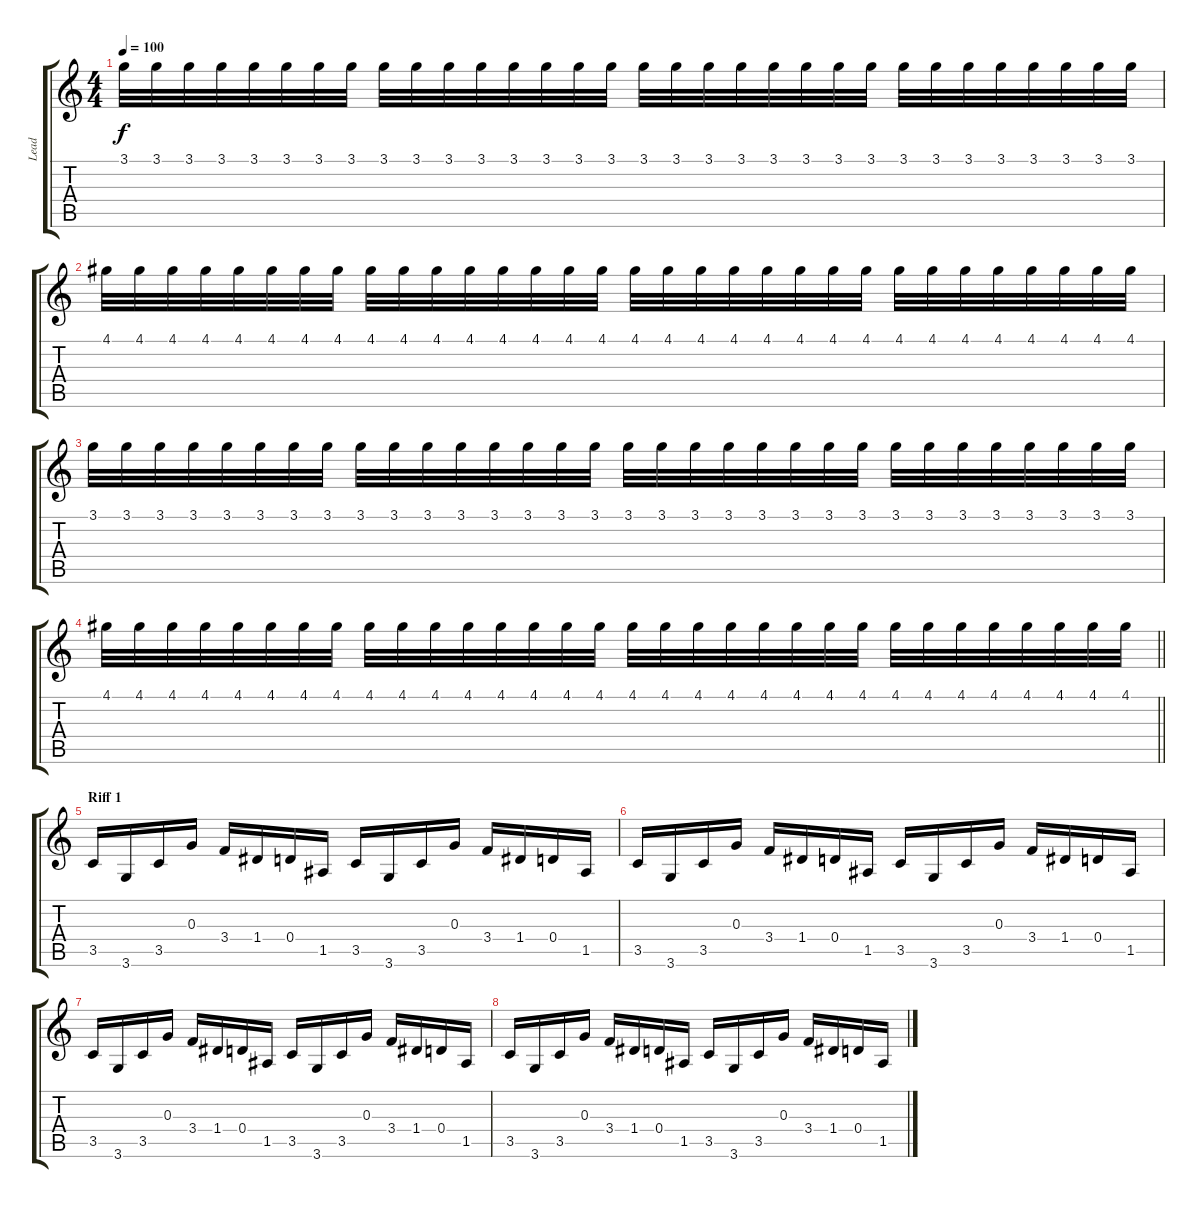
\track ("Lead" "Lead") {instrument distortionguitar}
\staff {score tabs}
\tuning (E4 B3 G3 D3 A2 E2) {hide}
\ts (4 4)
\tempo 100
\clef g2
\ks c
3.1.32{dy f} 3.1.32 3.1.32 3.1.32 3.1.32 3.1.32 3.1.32 3.1.32 3.1.32 3.1.32 3.1.32 3.1.32 3.1.32 3.1.32 3.1.32 3.1.32 3.1.32 3.1.32 3.1.32 3.1.32 3.1.32 3.1.32 3.1.32 3.1.32 3.1.32 3.1.32 3.1.32 3.1.32 3.1.32 3.1.32 3.1.32 3.1.32 |
4.1.32 4.1.32 4.1.32 4.1.32 4.1.32 4.1.32 4.1.32 4.1.32 4.1.32 4.1.32 4.1.32 4.1.32 4.1.32 4.1.32 4.1.32 4.1.32 4.1.32 4.1.32 4.1.32 4.1.32 4.1.32 4.1.32 4.1.32 4.1.32 4.1.32 4.1.32 4.1.32 4.1.32 4.1.32 4.1.32 4.1.32 4.1.32 |
3.1.32 3.1.32 3.1.32 3.1.32 3.1.32 3.1.32 3.1.32 3.1.32 3.1.32 3.1.32 3.1.32 3.1.32 3.1.32 3.1.32 3.1.32 3.1.32 3.1.32 3.1.32 3.1.32 3.1.32 3.1.32 3.1.32 3.1.32 3.1.32 3.1.32 3.1.32 3.1.32 3.1.32 3.1.32 3.1.32 3.1.32 3.1.32 |
\barLineRight lightlight
4.1.32 4.1.32 4.1.32 4.1.32 4.1.32 4.1.32 4.1.32 4.1.32 4.1.32 4.1.32 4.1.32 4.1.32 4.1.32 4.1.32 4.1.32 4.1.32 4.1.32 4.1.32 4.1.32 4.1.32 4.1.32 4.1.32 4.1.32 4.1.32 4.1.32 4.1.32 4.1.32 4.1.32 4.1.32 4.1.32 4.1.32 4.1.32 |
\section ("" "Riff 1")
3.5.16 3.6.16 3.5.16 0.3.16 3.4.16 1.4.16 0.4.16 1.5.16 3.5.16 3.6.16 3.5.16 0.3.16 3.4.16 1.4.16 0.4.16 1.5.16 |
3.5.16 3.6.16 3.5.16 0.3.16 3.4.16 1.4.16 0.4.16 1.5.16 3.5.16 3.6.16 3.5.16 0.3.16 3.4.16 1.4.16 0.4.16 1.5.16 |
3.5.16 3.6.16 3.5.16 0.3.16 3.4.16 1.4.16 0.4.16 1.5.16 3.5.16 3.6.16 3.5.16 0.3.16 3.4.16 1.4.16 0.4.16 1.5.16 |
3.5.16 3.6.16 3.5.16 0.3.16 3.4.16 1.4.16 0.4.16 1.5.16 3.5.16 3.6.16 3.5.16 0.3.16 3.4.16 1.4.16 0.4.16 1.5.16
